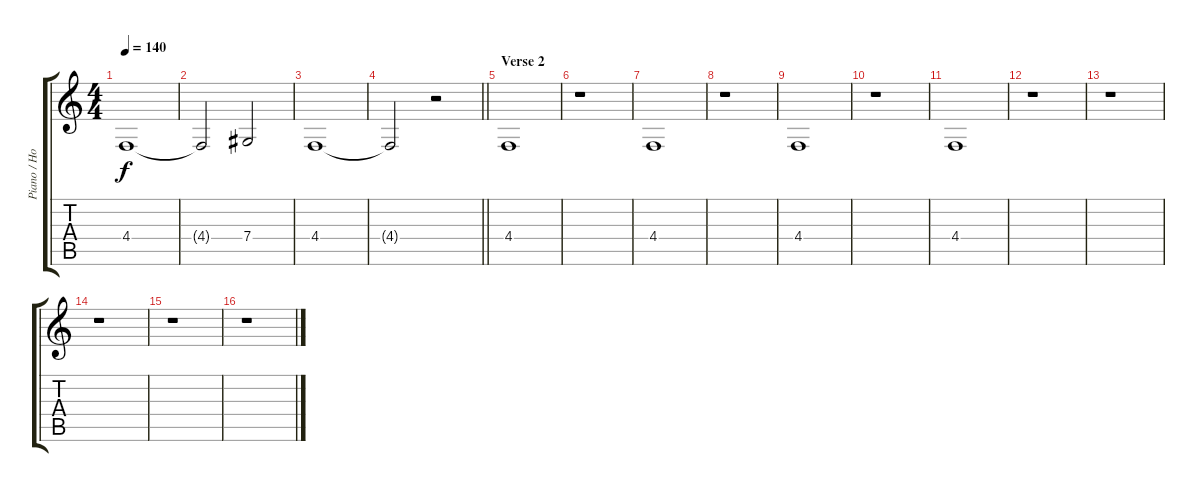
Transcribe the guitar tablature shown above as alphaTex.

\track ("Piano / Horn" "Piano / Ho") {instrument acousticgrandpiano}
\staff {score tabs}
\tuning (Eb4 Bb3 Gb3 Db3 Ab2 Eb2) {hide}
\ts (4 4)
\tempo 140
\clef g2
\ks c
4.4.1{dy f volume 15} |
4.4{t}.2 7.4.2 |
4.4.1 |
\barLineRight lightlight
4.4{t}.2 r.2 |
\section ("" "Verse 2")
4.4.1 |
r.1 |
4.4.1 |
r.1 |
4.4.1 |
r.1 |
4.4.1 |
r.1 |
r.1 |
r.1 |
r.1 |
r.1
